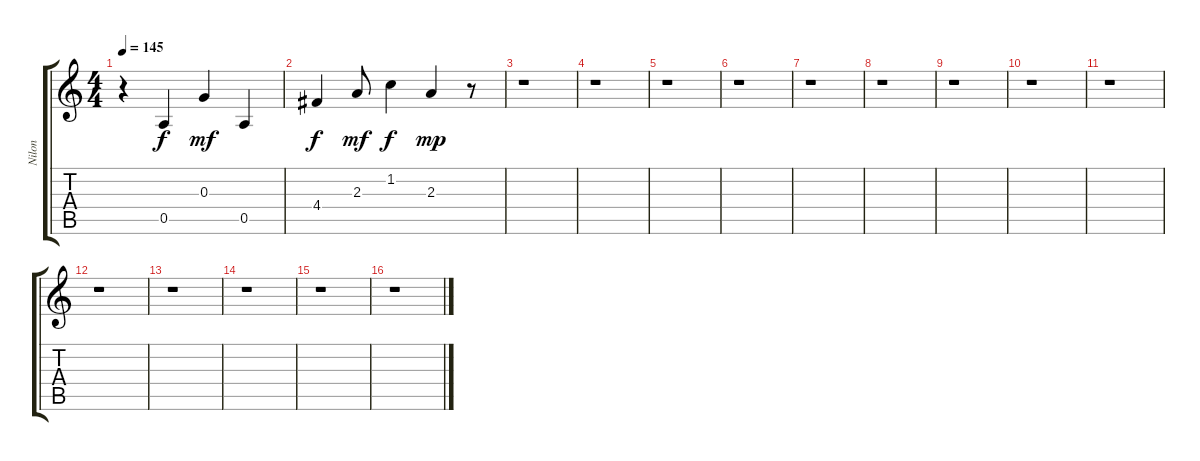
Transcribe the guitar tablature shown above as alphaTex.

\track ("Nilon" "Nilon") {instrument acousticguitarnylon}
\staff {score tabs}
\tuning (E4 B3 G3 D3 A2 E2) {hide}
\ts (4 4)
\tempo 145
\clef g2
\ks c
r.4{dy f} 0.5.4 0.3.4{dy mf} 0.5.4{balance 12} |
4.4.4{dy f balance 10} 2.3.8{dy mf balance 9} 1.2.4{dy f} 2.3.4{dy mp balance 8} r.8 |
r.1 |
r.1 |
r.1 |
r.1 |
r.1 |
r.1 |
r.1 |
r.1 |
r.1 |
r.1 |
r.1 |
r.1 |
r.1 |
r.1
